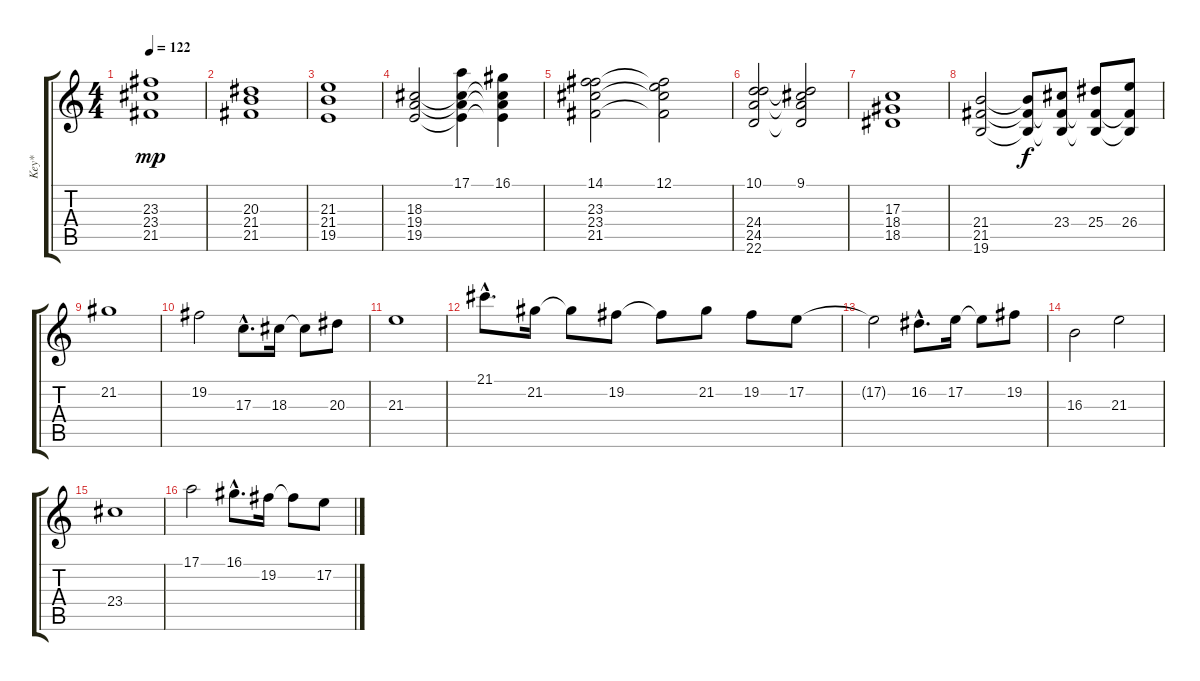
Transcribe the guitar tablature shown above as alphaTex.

\track ("Key*" "Key*") {instrument stringensemble1}
\staff {score tabs}
\tuning (E4 B3 G3 D3 A2 E2) {hide}
\ts (4 4)
\tempo 122
\clef g2
\ks c
(23.3 23.4 21.5).1{dy mp} |
(20.3 21.4 21.5).1 |
(21.3 21.4 19.5).1 |
(18.3 19.4 19.5).2 (17.1 18.3{t} 19.4{t} 19.5{t}).4 (16.1 18.3{t} 19.4{t} 19.5{t}).4 |
(14.1 23.3 23.4 21.5).2 (12.1 23.3{t} 23.4{t} 21.5{t}).2 |
(10.1 24.4 24.5 22.6).2 (9.1 24.4{t} 24.5{t} 22.6{t}).2 |
(17.3 18.4 18.5).1 |
(21.4 21.5 19.6).2 (21.4{t} 21.5{t} 19.6{t}).8{dy f} (23.4 21.5{t} 19.6{t}).8 (25.4 21.5{t} 19.6{t}).8 (26.4 21.5{t} 19.6{t}).8 |
21.2.1 |
19.2.2 17.3{hac}.8{d} 18.3.16 18.3{t}.8 20.3.8 |
21.3.1 |
21.1{hac}.8{d} 21.2.16 21.2{t}.8 19.2.8 19.2{t}.8 21.2.8 19.2.8 17.2.8 |
17.2{t}.2 16.2{hac}.8{d} 17.2.16 17.2{t}.8 19.2.8 |
16.3.2 21.3.2 |
23.4.1 |
17.1.2 16.1{hac}.8{d} 19.2.16 19.2{t}.8 17.2.8
